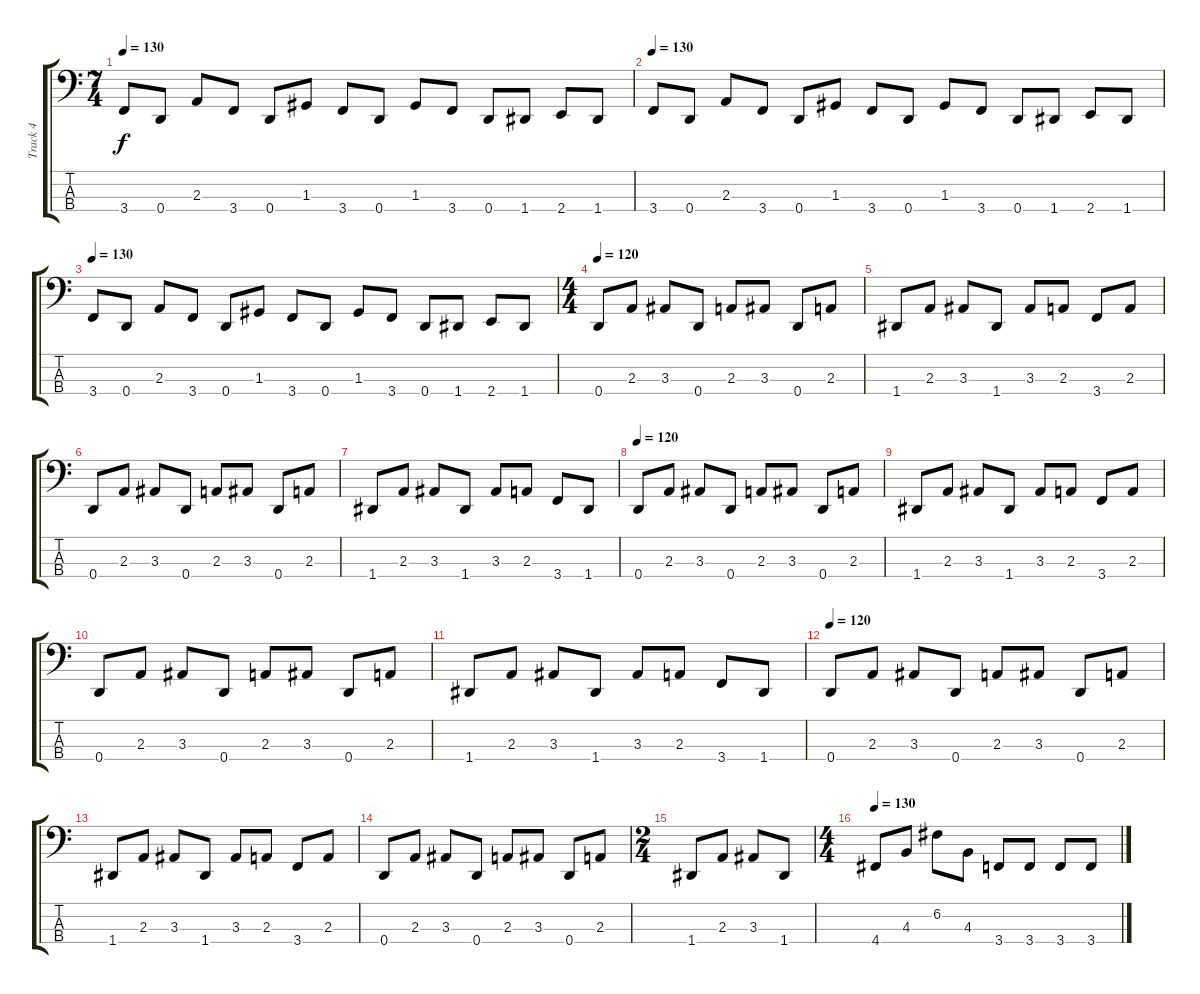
\track ("Track 4" "Track 4") {instrument electricbassfinger}
\staff {score tabs}
\tuning (F2 C2 G1 D1) {hide}
\ts (7 4)
\tempo 130
\clef f4
\ks c
3.4.8{dy f} 0.4.8 2.3.8 3.4.8 0.4.8 1.3.8 3.4.8 0.4.8 1.3.8 3.4.8 0.4.8 1.4.8 2.4.8 1.4.8 |
\tempo 130
3.4.8 0.4.8 2.3.8 3.4.8 0.4.8 1.3.8 3.4.8 0.4.8 1.3.8 3.4.8 0.4.8 1.4.8 2.4.8 1.4.8 |
\tempo 130
3.4.8 0.4.8 2.3.8 3.4.8 0.4.8 1.3.8 3.4.8 0.4.8 1.3.8 3.4.8 0.4.8 1.4.8 2.4.8 1.4.8 |
\ts (4 4)
\tempo 120
0.4.8 2.3.8 3.3.8 0.4.8 2.3.8 3.3.8 0.4.8 2.3.8 |
1.4.8 2.3.8 3.3.8 1.4.8 3.3.8 2.3.8 3.4.8 2.3.8 |
0.4.8 2.3.8 3.3.8 0.4.8 2.3.8 3.3.8 0.4.8 2.3.8 |
1.4.8 2.3.8 3.3.8 1.4.8 3.3.8 2.3.8 3.4.8 1.4.8 |
\tempo 120
0.4.8 2.3.8 3.3.8 0.4.8 2.3.8 3.3.8 0.4.8 2.3.8 |
1.4.8 2.3.8 3.3.8 1.4.8 3.3.8 2.3.8 3.4.8 2.3.8 |
0.4.8 2.3.8 3.3.8 0.4.8 2.3.8 3.3.8 0.4.8 2.3.8 |
1.4.8 2.3.8 3.3.8 1.4.8 3.3.8 2.3.8 3.4.8 1.4.8 |
\tempo 120
0.4.8 2.3.8 3.3.8 0.4.8 2.3.8 3.3.8 0.4.8 2.3.8 |
1.4.8 2.3.8 3.3.8 1.4.8 3.3.8 2.3.8 3.4.8 2.3.8 |
0.4.8 2.3.8 3.3.8 0.4.8 2.3.8 3.3.8 0.4.8 2.3.8 |
\ts (2 4)
1.4.8 2.3.8 3.3.8 1.4.8 |
\ts (4 4)
\tempo 130
4.4.8 4.3.8 6.2.8 4.3.8 3.4.8 3.4.8 3.4.8 3.4.8
